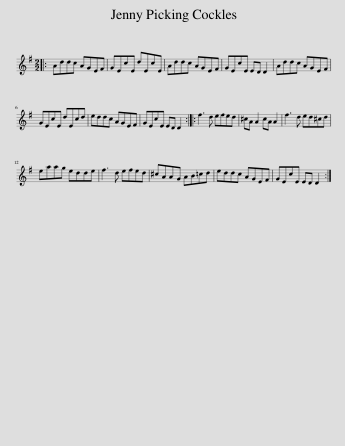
X:1
L:1/8
M:2/2
I:linebreak $
K:G
V:1 treble
V:1
|: Addc AGEF | GEcE dEcE | Addc AGEF | GEcE ED D2 | Addc AGEF |$ %5
 GEcE dEcd | eddc AGEF | GEcE ED D2 :: f3 d efed | ^cA A2 cA A2 | %10
 f3 d ed^cd |$ eaag edde | f3 d efed | ^cAAG AB=cd | eddc AGEF | %15
 GEcE ED D2 :| %16
